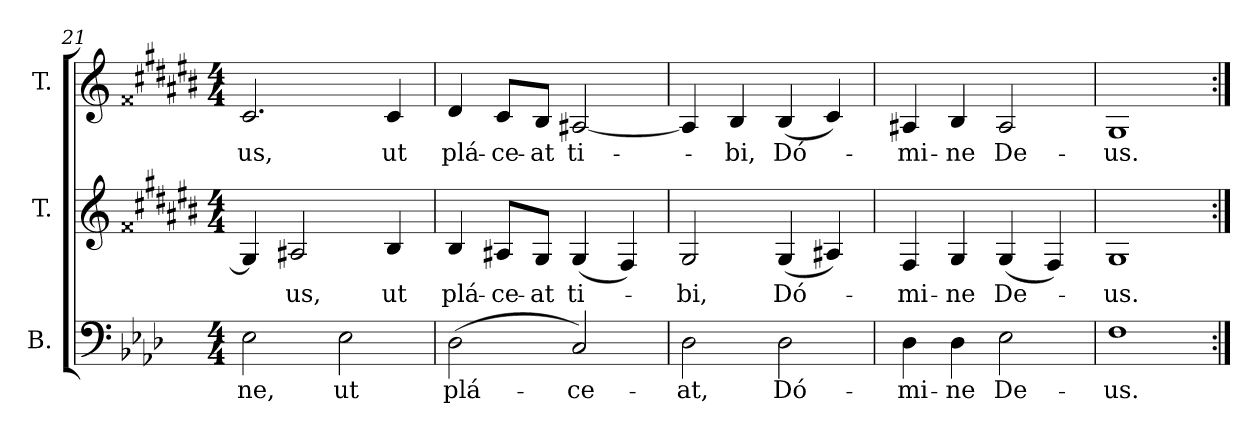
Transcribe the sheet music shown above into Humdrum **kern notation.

**kern	**text	**kern	**text	**kern	**text
*part3	*part3	*part2	*part2	*part1	*part1
*staff3	*staff3	*staff2	*staff2	*staff1	*staff1
*I"B.	*	*I"T.	*	*I"T.	*
*clefF4	*	*clefG2	*	*clefG2	*
*	*	*ITrd2c3	*	*ITrd2c3	*
*k[b-e-a-d-]	*	*k[f##c#g#d#a#e#b#]	*	*k[f##c#g#d#a#e#b#]	*
*f:	*	*e#:	*	*e#:	*
*M4/4	*	*M4/4	*	*M4/4	*
=21	=21	=21	=21	=21	=21
!	!LO:LY:b:color=#000000	!	!	!	!
!	!	!	!	!	!LO:LY:b:color=#000000
2E-i\	-ne,	4E#i/]	.	2.A#i/	-us,
!	!	!	!LO:LY:b:color=#000000	!	!
.	.	2F##i/	-us,	.	.
!	!LO:LY:b:color=#000000	!	!	!	!
2E-i\	ut	.	.	.	.
!	!	!	!LO:LY:b:color=#000000	!	!
!	!	!	!	!	!LO:LY:b:color=#000000
.	.	4G#i/	ut	4A#i/	ut
=22	=22	=22	=22	=22	=22
!	!LO:LY:b:color=#000000	!	!	!	!
!	!	!	!LO:LY:b:color=#000000	!	!
!	!	!	!	!	!LO:LY:b:color=#000000
(2D-i\	plá-	4G#i/	plá-	4B#i/	plá-
!	!	!	!LO:LY:b:color=#000000	!	!
!	!	!	!	!	!LO:LY:b:color=#000000
.	.	8F##i/L	-ce-	8A#i/L	-ce-
!	!	!	!LO:LY:b:color=#000000	!	!
!	!	!	!	!	!LO:LY:b:color=#000000
.	.	8E#i/J	-at	8G#i/J	-at
!	!LO:LY:b:color=#000000	!	!	!	!
!	!	!	!LO:LY:b:color=#000000	!	!
!	!	!	!	!	!LO:LY:b:color=#000000
2Ci/)	-ce-	(4E#i/	ti-	[<2F##i/	ti-
.	.	4D#i/)	.	.	.
=23	=23	=23	=23	=23	=23
!	!LO:LY:b:color=#000000	!	!	!	!
!	!	!	!LO:LY:b:color=#000000	!	!
2D-i\	-at,	2E#i/	-bi,	4F##i/]	.
!	!	!	!	!	!LO:LY:b:color=#000000
.	.	.	.	4G#i/	-bi,
!	!LO:LY:b:color=#000000	!	!	!	!
!	!	!	!LO:LY:b:color=#000000	!	!
!	!	!	!	!	!LO:LY:b:color=#000000
2D-i\	Dó-	(4E#i/	Dó-	(4G#i/	Dó-
.	.	4F##i/)	.	4A#i/)	.
=24	=24	=24	=24	=24	=24
!	!LO:LY:b:color=#000000	!	!	!	!
!	!	!	!LO:LY:b:color=#000000	!	!
!	!	!	!	!	!LO:LY:b:color=#000000
4D-i\	-mi-	4D#i/	-mi-	4F##i/	-mi-
!	!LO:LY:b:color=#000000	!	!	!	!
!	!	!	!LO:LY:b:color=#000000	!	!
!	!	!	!	!	!LO:LY:b:color=#000000
4D-i\	-ne	4E#i/	-ne	4G#i/	-ne
!	!LO:LY:b:color=#000000	!	!	!	!
!	!	!	!LO:LY:b:color=#000000	!	!
!	!	!	!	!	!LO:LY:b:color=#000000
2E-i\	De-	(4E#i/	De-	2F##i/	De-
.	.	4D#i/)	.	.	.
=25	=25	=25	=25	=25	=25
!	!LO:LY:b:color=#000000	!	!	!	!
!	!	!	!LO:LY:b:color=#000000	!	!
!	!	!	!	!	!LO:LY:b:color=#000000
1Fi	-us.	1E#i	-us.	1E#i	-us.
=:|!	=:|!	=:|!	=:|!	=:|!	=:|!
*-	*-	*-	*-	*-	*-
